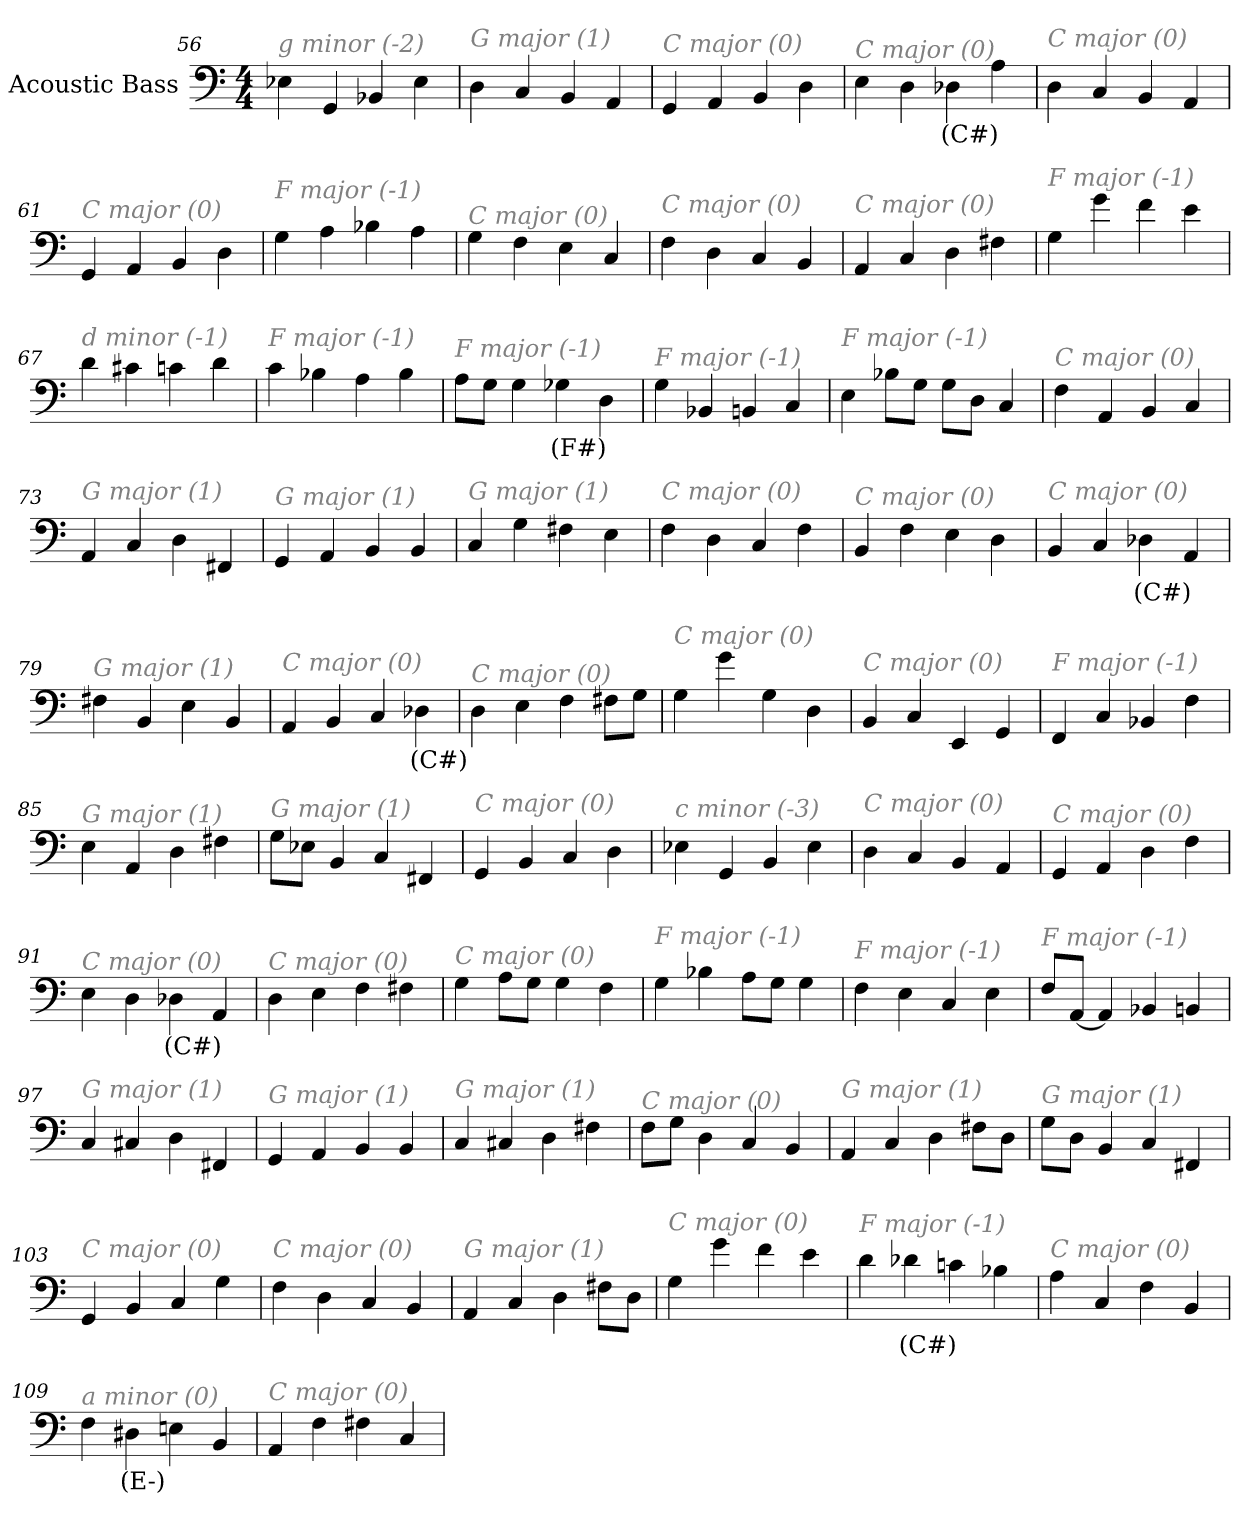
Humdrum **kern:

**kern	**text
*part1	*part1
*staff1	*staff1
*I"Acoustic Bass	*
*clefF4	*
*ITrd7c12	*
*k[]	*
*C:	*
*M4/4	*
=56	=56
!LO:TX:i:color=#808080:t=g minor (-2)	!
4EE-X	.
4GGG	.
4BBB-X	.
4EE-	.
=57	=57
!LO:TX:i:color=#808080:t=G major (1)	!
4DD	.
4CC	.
4BBB	.
4AAA	.
=58	=58
!LO:TX:i:color=#808080:t=C major (0)	!
4GGG	.
4AAA	.
4BBB	.
4DD	.
=59	=59
!LO:TX:i:color=#808080:t=C major (0)	!
4EE	.
4DD	.
4DD-Xi	(C#)
4AA	.
=60	=60
!LO:TX:i:color=#808080:t=C major (0)	!
4DD	.
4CC	.
4BBB	.
4AAA	.
=61	=61
!LO:TX:i:color=#808080:t=C major (0)	!
4GGG	.
4AAA	.
4BBB	.
4DD	.
=62	=62
!LO:TX:i:color=#808080:t=F major (-1)	!
4GG	.
4AA	.
4BB-X	.
4AA	.
=63	=63
!LO:TX:i:color=#808080:t=C major (0)	!
4GG	.
4FF	.
4EE	.
4CC	.
=64	=64
!LO:TX:i:color=#808080:t=C major (0)	!
4FF	.
4DD	.
4CC	.
4BBB	.
=65	=65
!LO:TX:i:color=#808080:t=C major (0)	!
4AAA	.
4CC	.
4DD	.
4FF#X	.
=66	=66
!LO:TX:i:color=#808080:t=F major (-1)	!
4GG	.
4G	.
4F	.
4E	.
=67	=67
!LO:TX:i:color=#808080:t=d minor (-1)	!
4D	.
4C#X	.
4Cn	.
4D	.
=68	=68
!LO:TX:i:color=#808080:t=F major (-1)	!
4C	.
4BB-X	.
4AA	.
4BB-	.
=69	=69
!LO:TX:i:color=#808080:t=F major (-1)	!
8AAL	.
8GGJ	.
4GG	.
4GG-Xi	(F#)
4DD	.
=70	=70
!LO:TX:i:color=#808080:t=F major (-1)	!
4GG	.
4BBB-X	.
4BBBn	.
4CC	.
=71	=71
!LO:TX:i:color=#808080:t=F major (-1)	!
4EE	.
8BB-XL	.
8GGJ	.
8GGL	.
8DDJ	.
4CC	.
=72	=72
!LO:TX:i:color=#808080:t=C major (0)	!
4FF	.
4AAA	.
4BBB	.
4CC	.
=73	=73
!LO:TX:i:color=#808080:t=G major (1)	!
4AAA	.
4CC	.
4DD	.
4FFF#X	.
=74	=74
!LO:TX:i:color=#808080:t=G major (1)	!
4GGG	.
4AAA	.
4BBB	.
4BBB	.
=75	=75
!LO:TX:i:color=#808080:t=G major (1)	!
4CC	.
4GG	.
4FF#X	.
4EE	.
=76	=76
!LO:TX:i:color=#808080:t=C major (0)	!
4FF	.
4DD	.
4CC	.
4FF	.
=77	=77
!LO:TX:i:color=#808080:t=C major (0)	!
4BBB	.
4FF	.
4EE	.
4DD	.
=78	=78
!LO:TX:i:color=#808080:t=C major (0)	!
4BBB	.
4CC	.
4DD-Xi	(C#)
4AAA	.
=79	=79
!LO:TX:i:color=#808080:t=G major (1)	!
4FF#X	.
4BBB	.
4EE	.
4BBB	.
=80	=80
!LO:TX:i:color=#808080:t=C major (0)	!
4AAA	.
4BBB	.
4CC	.
4DD-Xi	(C#)
=81	=81
!LO:TX:i:color=#808080:t=C major (0)	!
4DD	.
4EE	.
4FF	.
8FF#XL	.
8GGJ	.
=82	=82
!LO:TX:i:color=#808080:t=C major (0)	!
4GG	.
4G	.
4GG	.
4DD	.
=83	=83
!LO:TX:i:color=#808080:t=C major (0)	!
4BBB	.
4CC	.
4EEE	.
4GGG	.
=84	=84
!LO:TX:i:color=#808080:t=F major (-1)	!
4FFF	.
4CC	.
4BBB-X	.
4FF	.
=85	=85
!LO:TX:i:color=#808080:t=G major (1)	!
4EE	.
4AAA	.
4DD	.
4FF#X	.
=86	=86
!LO:TX:i:color=#808080:t=G major (1)	!
8GGL	.
8EE-XJ	.
4BBB	.
4CC	.
4FFF#X	.
=87	=87
!LO:TX:i:color=#808080:t=C major (0)	!
4GGG	.
4BBB	.
4CC	.
4DD	.
=88	=88
!LO:TX:i:color=#808080:t=c minor (-3)	!
4EE-X	.
4GGG	.
4BBB	.
4EE-	.
=89	=89
!LO:TX:i:color=#808080:t=C major (0)	!
4DD	.
4CC	.
4BBB	.
4AAA	.
=90	=90
!LO:TX:i:color=#808080:t=C major (0)	!
4GGG	.
4AAA	.
4DD	.
4FF	.
=91	=91
!LO:TX:i:color=#808080:t=C major (0)	!
4EE	.
4DD	.
4DD-Xi	(C#)
4AAA	.
=92	=92
!LO:TX:i:color=#808080:t=C major (0)	!
4DD	.
4EE	.
4FF	.
4FF#X	.
=93	=93
!LO:TX:i:color=#808080:t=C major (0)	!
4GG	.
8AAL	.
8GGJ	.
4GG	.
4FF	.
=94	=94
!LO:TX:i:color=#808080:t=F major (-1)	!
4GG	.
4BB-X	.
8AAL	.
8GGJ	.
4GG	.
=95	=95
!LO:TX:i:color=#808080:t=F major (-1)	!
4FF	.
4EE	.
4CC	.
4EE	.
=96	=96
!LO:TX:i:color=#808080:t=F major (-1)	!
8FFL	.
[8AAAJ	.
4AAA]	.
4BBB-X	.
4BBBn	.
=97	=97
!LO:TX:i:color=#808080:t=G major (1)	!
4CC	.
4CC#X	.
4DD	.
4FFF#X	.
=98	=98
!LO:TX:i:color=#808080:t=G major (1)	!
4GGG	.
4AAA	.
4BBB	.
4BBB	.
=99	=99
!LO:TX:i:color=#808080:t=G major (1)	!
4CC	.
4CC#X	.
4DD	.
4FF#X	.
=100	=100
!LO:TX:i:color=#808080:t=C major (0)	!
8FFL	.
8GGJ	.
4DD	.
4CC	.
4BBB	.
=101	=101
!LO:TX:i:color=#808080:t=G major (1)	!
4AAA	.
4CC	.
4DD	.
8FF#XL	.
8DDJ	.
=102	=102
!LO:TX:i:color=#808080:t=G major (1)	!
8GGL	.
8DDJ	.
4BBB	.
4CC	.
4FFF#X	.
=103	=103
!LO:TX:i:color=#808080:t=C major (0)	!
4GGG	.
4BBB	.
4CC	.
4GG	.
=104	=104
!LO:TX:i:color=#808080:t=C major (0)	!
4FF	.
4DD	.
4CC	.
4BBB	.
=105	=105
!LO:TX:i:color=#808080:t=G major (1)	!
4AAA	.
4CC	.
4DD	.
8FF#XL	.
8DDJ	.
=106	=106
!LO:TX:i:color=#808080:t=C major (0)	!
4GG	.
4G	.
4F	.
4E	.
=107	=107
!LO:TX:i:color=#808080:t=F major (-1)	!
4D	.
4D-Xi	(C#)
4Cn	.
4BB-X	.
=108	=108
!LO:TX:i:color=#808080:t=C major (0)	!
4AA	.
4CC	.
4FF	.
4BBB	.
=109	=109
!LO:TX:i:color=#808080:t=a minor (0)	!
4FF	.
4DD#Xi	(E-)
4EEn	.
4BBB	.
=110	=110
!LO:TX:i:color=#808080:t=C major (0)	!
4AAA	.
4FF	.
4FF#X	.
4CC	.
=	=
*-	*-
